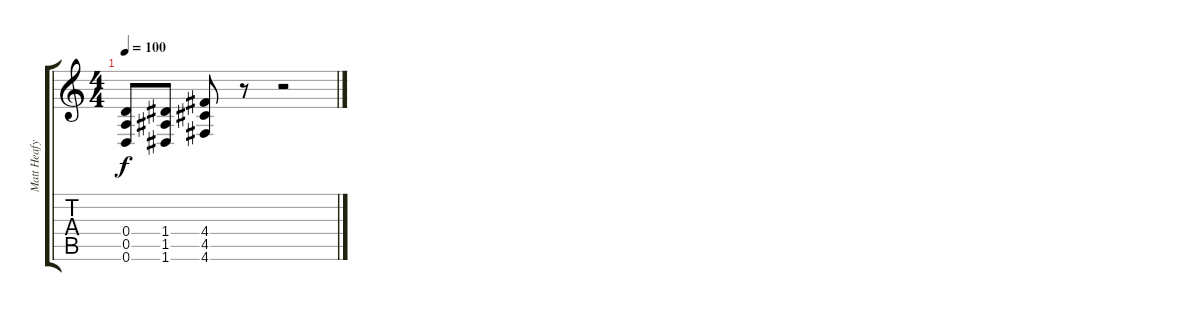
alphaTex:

\track ("Matt Heafy" "Matt Heafy") {instrument distortionguitar}
\staff {score tabs}
\tuning (E4 B3 G3 D3 A2 D2) {hide}
\ts (4 4)
\tempo 100
\clef g2
\ks c
(0.4 0.5 0.6).8{dy f} (1.4 1.5 1.6).8 (4.4 4.5 4.6).8 r.8 r.2
